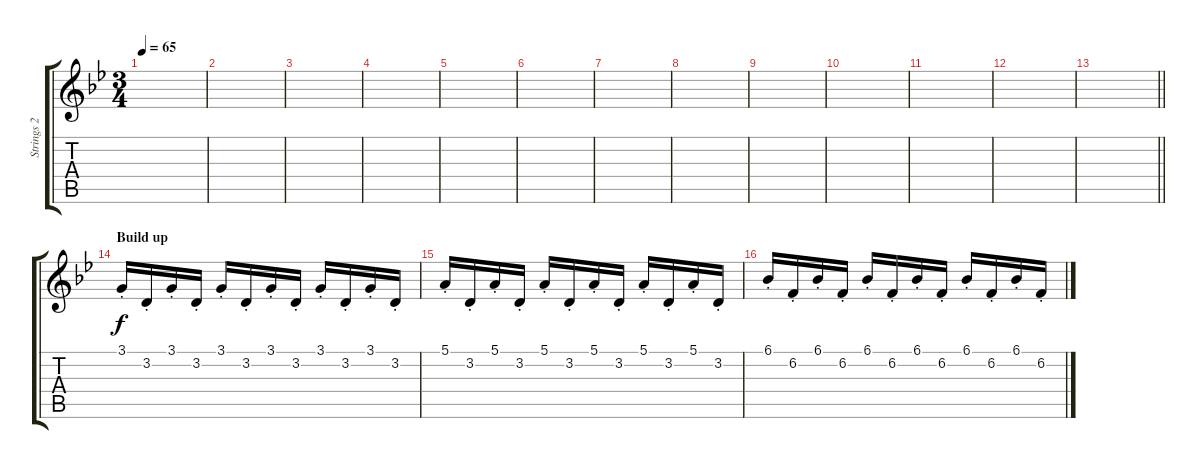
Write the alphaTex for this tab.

\track ("Strings 2" "Strings 2") {instrument stringensemble1}
\staff {score tabs}
\tuning (E4 B3 G3 D3 A2 D2) {hide}
\ts (3 4)
\tempo 65
\clef g2
\ks bb
|
|
|
|
|
|
|
|
|
|
|
|
\barLineRight lightlight
|
\section ("" "Build up")
3.1{st}.16 3.2{st}.16 3.1{st}.16 3.2{st}.16 3.1{st}.16 3.2{st}.16 3.1{st}.16 3.2{st}.16 3.1{st}.16 3.2{st}.16 3.1{st}.16 3.2{st}.16 |
5.1{st}.16 3.2{st}.16 5.1{st}.16 3.2{st}.16 5.1{st}.16 3.2{st}.16 5.1{st}.16 3.2{st}.16 5.1{st}.16 3.2{st}.16 5.1{st}.16 3.2{st}.16 |
6.1{st}.16 6.2{st}.16 6.1{st}.16 6.2{st}.16 6.1{st}.16 6.2{st}.16 6.1{st}.16 6.2{st}.16 6.1{st}.16 6.2{st}.16 6.1{st}.16 6.2{st}.16
